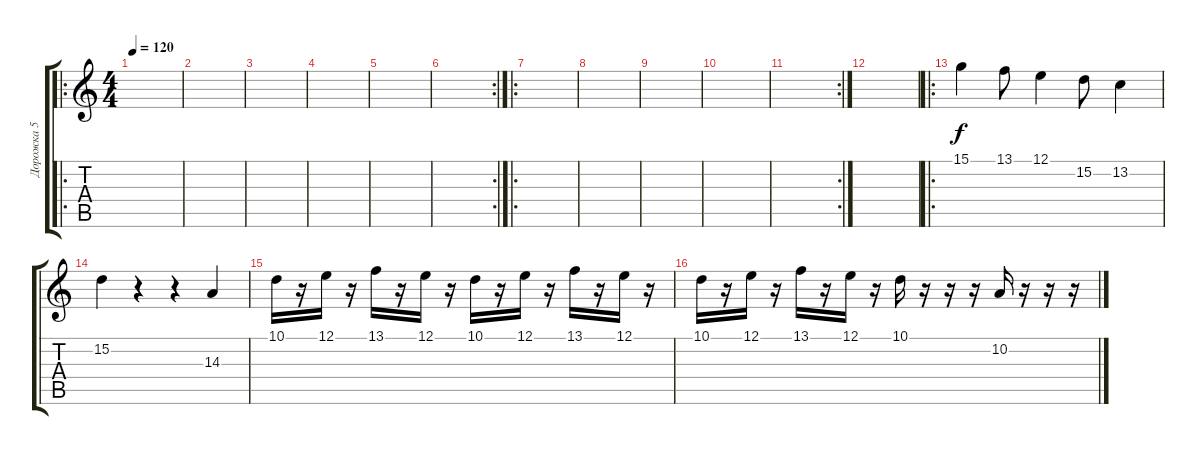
\track ("Дорожка 5" "Дорожка 5") {instrument pad2warm}
\staff {score tabs}
\tuning (E4 B3 G3 D3 A2 E2) {hide}
\ro
\ts (4 4)
\tempo 120
\clef g2
\ks c
|
|
|
|
|
\rc 2
|
\ro
|
|
|
|
\rc 2
|
|
\ro
15.1.4 13.1.8 12.1.4 15.2.8 13.2.4 |
15.2.4 r.4 r.4 14.3.4 |
10.1.16 r.16 12.1.16 r.16 13.1.16 r.16 12.1.16 r.16 10.1.16 r.16 12.1.16 r.16 13.1.16 r.16 12.1.16 r.16 |
10.1.16 r.16 12.1.16 r.16 13.1.16 r.16 12.1.16 r.16 10.1.16 r.16 r.16 r.16 10.2.16 r.16 r.16 r.16
